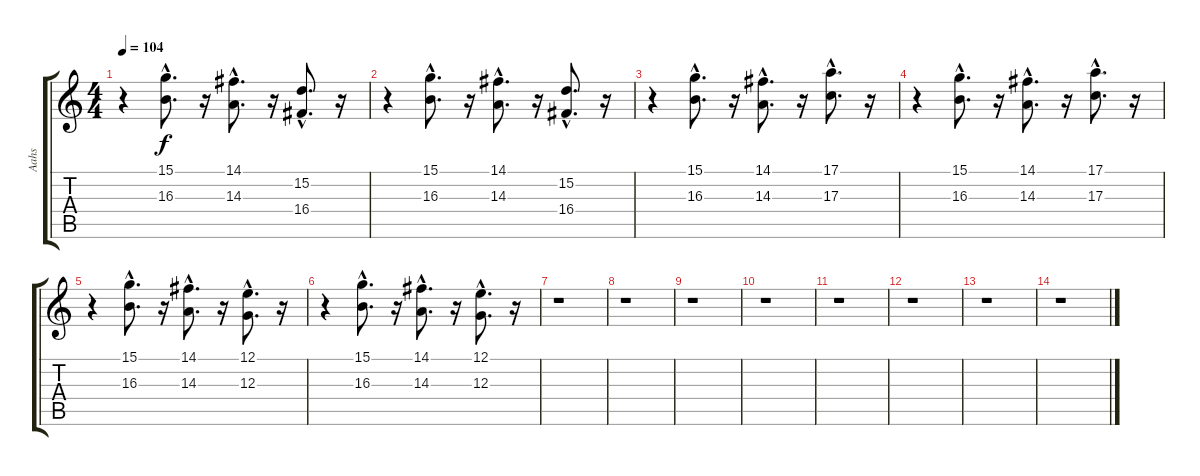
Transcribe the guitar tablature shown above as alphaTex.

\track ("Aahs" "Aahs") {instrument choiraahs}
\staff {score tabs}
\tuning (E4 B3 G3 D3 A2 E2) {hide}
\ts (4 4)
\tempo 104
\clef g2
\ks c
r.4{dy f} (15.1{hac} 16.3{hac}).8{d} r.16 (14.1{hac} 14.3{hac}).8{d} r.16 (15.2{hac} 16.4{hac}).8{d} r.16 |
r.4 (15.1{hac} 16.3{hac}).8{d} r.16 (14.1{hac} 14.3{hac}).8{d} r.16 (15.2{hac} 16.4{hac}).8{d} r.16 |
r.4 (15.1{hac} 16.3{hac}).8{d} r.16 (14.1{hac} 14.3{hac}).8{d} r.16 (17.1{hac} 17.3{hac}).8{d} r.16 |
r.4 (15.1{hac} 16.3{hac}).8{d} r.16 (14.1{hac} 14.3{hac}).8{d} r.16 (17.1{hac} 17.3{hac}).8{d} r.16 |
r.4 (15.1{hac} 16.3{hac}).8{d} r.16 (14.1{hac} 14.3{hac}).8{d} r.16 (12.1{hac} 12.3{hac}).8{d} r.16 |
r.4 (15.1{hac} 16.3{hac}).8{d} r.16 (14.1{hac} 14.3{hac}).8{d} r.16 (12.1{hac} 12.3{hac}).8{d} r.16 |
r.1 |
r.1 |
r.1 |
r.1 |
r.1 |
r.1 |
r.1 |
r.1
